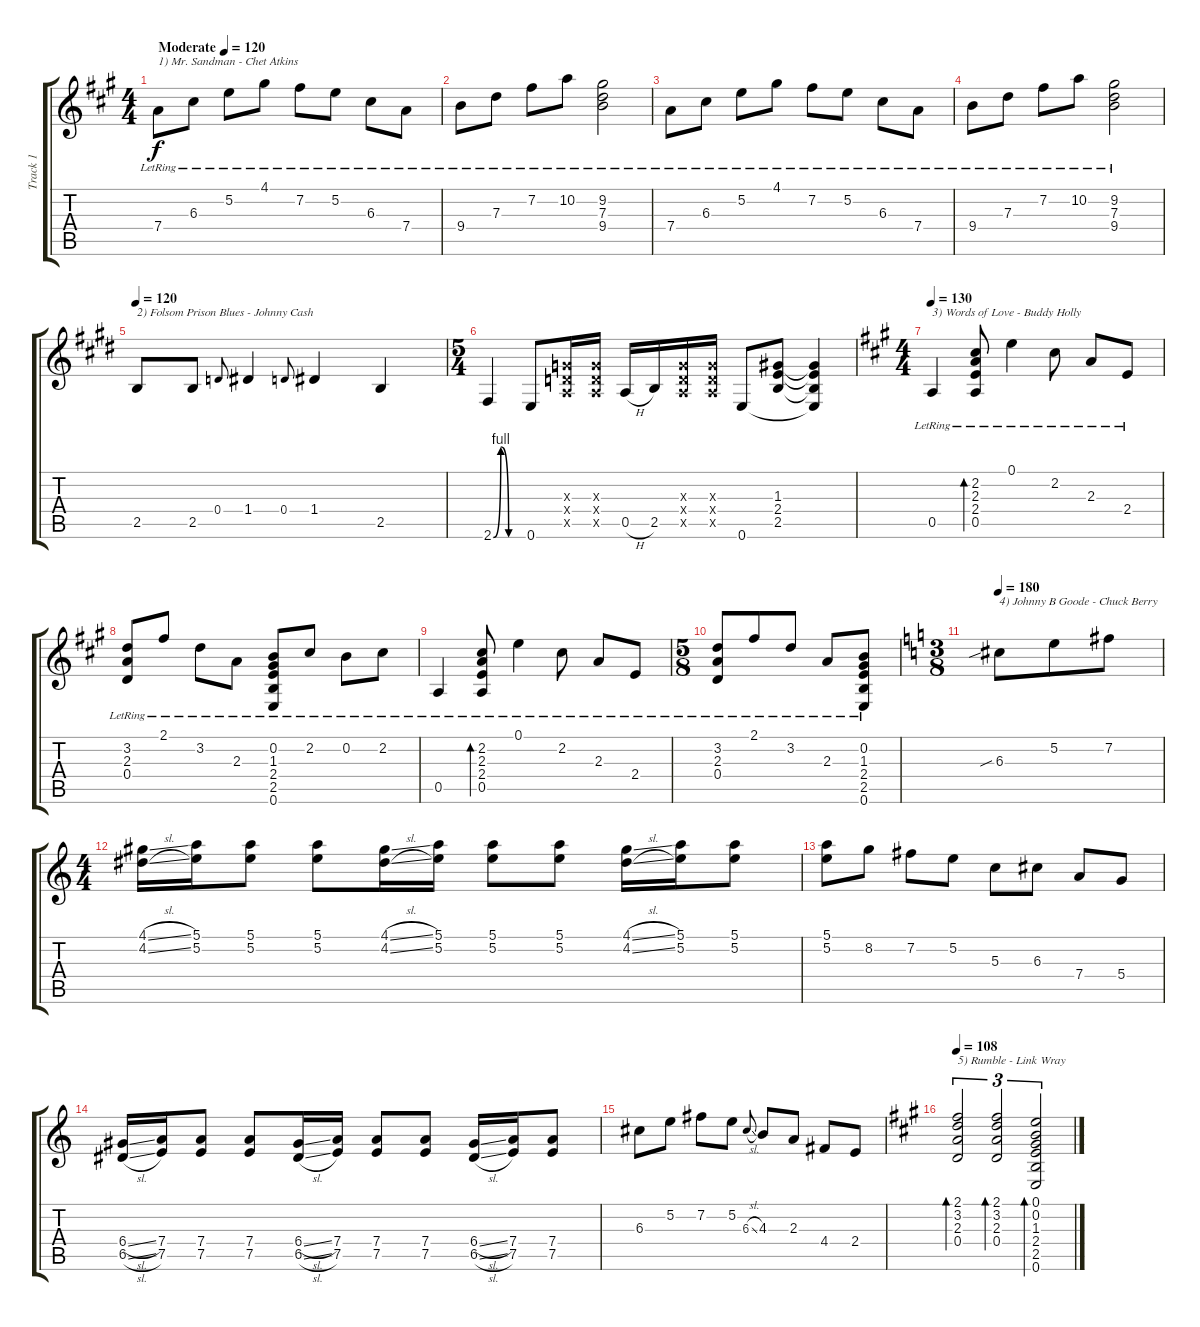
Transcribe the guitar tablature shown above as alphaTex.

\track ("Track 1" "Track 1") {instrument electricguitarclean}
\staff {score tabs}
\tuning (E4 B3 G3 D3 A2 E2) {hide}
\ts (4 4)
\tempo (120 "Moderate")
\tempo 108
\tempo (120 "Moderate")
\clef g2
\ks a
7.4{lr}.8{txt "1) Mr. Sandman - Chet Atkins" dy f instrument electricguitarclean} 6.3{lr}.8 5.2{lr}.8 4.1{lr}.8 7.2{lr}.8 5.2{lr}.8 6.3{lr}.8 7.4{lr}.8 |
9.4{lr}.8 7.3{lr}.8 7.2{lr}.8 10.2{lr}.8 (9.2{lr} 7.3{lr} 9.4{lr}).2 |
7.4{lr}.8 6.3{lr}.8 5.2{lr}.8 4.1{lr}.8 7.2{lr}.8 5.2{lr}.8 6.3{lr}.8 7.4{lr}.8 |
9.4{lr}.8 7.3{lr}.8 7.2{lr}.8 10.2{lr}.8 (9.2{lr} 7.3{lr} 9.4{lr}).2 |
\tempo 120
\ks e
2.5.8{txt "2) Folsom Prison Blues - Johnny Cash"} 2.5.8 0.4.8{gr onbeat} 1.4.4 0.4.8{gr onbeat} 1.4.4 2.5.4 |
\ts (5 4)
2.6{be (custom 0 0 15 4 31 0 60 0)}.4 0.6.8 (0.3{x} 0.4{x} 0.5{x}).16 (0.3{x} 0.4{x} 0.5{x}).16 0.5{h}.16 2.5.16 (0.3{x} 0.4{x} 0.5{x}).16 (0.3{x} 0.4{x} 0.5{x}).16 0.6.8 (1.3 2.4 2.5).8 (1.3{t} 2.4{t} 2.5{t} 0.6{t}).4 |
\ts (4 4)
\tempo 130
\ks a
0.5{lr}.4{txt "3) Words of Love - Buddy Holly"} (2.2{lr} 2.3{lr} 2.4{lr} 0.5{lr}).8{bd 480} 0.1{lr}.4 2.2{lr}.8 2.3{lr}.8 2.4{lr}.8 |
(3.2{lr} 2.3{lr} 0.4{lr}).8 2.1{lr}.8 3.2{lr}.8 2.3{lr}.8 (0.2{lr} 1.3{lr} 2.4{lr} 2.5 0.6{lr}).8 2.2{lr}.8 0.2{lr}.8 2.2{lr}.8 |
0.5{lr}.4 (2.2{lr} 2.3{lr} 2.4{lr} 0.5{lr}).8{bd 480} 0.1{lr}.4 2.2{lr}.8 2.3{lr}.8 2.4{lr}.8 |
\ts (5 8)
(3.2{lr} 2.3{lr} 0.4{lr}).8 2.1{lr}.8 3.2{lr}.8 2.3{lr}.8 (0.2{lr} 1.3{lr} 2.4{lr} 2.5 0.6{lr}).8 |
\ts (3 8)
\tempo 180
\ks aminor
6.3{sib}.8{txt "4) Johnny B Goode - Chuck Berry"} 5.2.8 7.2.8 |
\ts (4 4)
(4.1{sl} 4.2{sl}).16 (5.1 5.2).16 (5.1 5.2).8 (5.1 5.2).8 (4.1{sl} 4.2{sl}).16 (5.1 5.2).16 (5.1 5.2).8 (5.1 5.2).8 (4.1{sl} 4.2{sl}).16 (5.1 5.2).16 (5.1 5.2).8 |
(5.1 5.2).8 8.2.8 7.2.8 5.2.8 5.3.8 6.3.8 7.4.8 5.4.8 |
(6.4{sl} 6.5{sl}).16 (7.4 7.5).16 (7.4 7.5).8 (7.4 7.5).8 (6.4{sl} 6.5{sl}).16 (7.4 7.5).16 (7.4 7.5).8 (7.4 7.5).8 (6.4{sl} 6.5{sl}).16 (7.4 7.5).16 (7.4 7.5).8 |
6.3.8 5.2.8 7.2.8 5.2.8 6.3{sl}.8{gr onbeat} 4.3.8 2.3.8 4.4.8 2.4.8 |
\tempo 108
\ks a
(2.1 3.2 2.3 0.4).2{tu (3 2) bd 240 txt "5) Rumble - Link Wray"} (2.1 3.2 2.3 0.4).2{tu (3 2) bd 240} (0.1 0.2 1.3 2.4 2.5 0.6).2{tu (3 2) bd 240}
